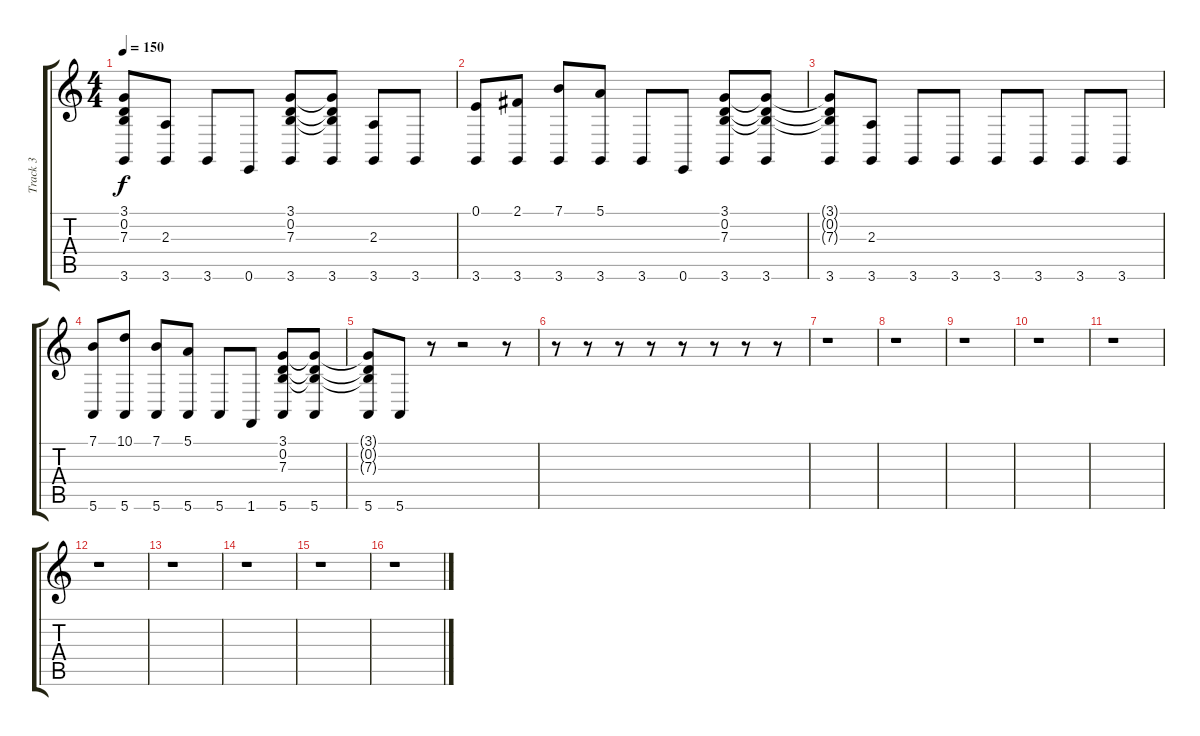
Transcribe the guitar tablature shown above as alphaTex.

\track ("Track 3" "Track 3") {instrument fx4atmosphere}
\staff {score tabs}
\tuning (E4 B3 G3 D3 A2 E2) {hide}
\ts (4 4)
\tempo 150
\clef g2
\ks c
(3.1{t} 0.2{t} 7.3{t} 3.6).8{dy f} (2.3 3.6).8 3.6.8 0.6.8 (3.1 0.2 7.3 3.6).8 (3.1{t} 0.2{t} 7.3{t} 3.6).8 (2.3 3.6).8 3.6.8 |
(0.1 3.6).8 (2.1 3.6).8 (7.1 3.6).8 (5.1 3.6).8 3.6.8 0.6.8 (3.1 0.2 7.3 3.6).8 (3.1{t} 0.2{t} 7.3{t} 3.6).8 |
(3.1{t} 0.2{t} 7.3{t} 3.6).8 (2.3 3.6).8 3.6.8 3.6.8 3.6.8 3.6.8 3.6.8 3.6.8 |
(7.1 5.6).8 (10.1 5.6).8 (7.1 5.6).8 (5.1 5.6).8 5.6.8 1.6.8 (3.1 0.2 7.3 5.6).8 (3.1{t} 0.2{t} 7.3{t} 5.6).8 |
(3.1{t} 0.2{t} 7.3{t} 5.6).8 5.6.8 r.8 r.2 r.8 |
r.8 r.8 r.8 r.8 r.8 r.8 r.8 r.8 |
r.1 |
r.1 |
r.1 |
r.1 |
r.1 |
r.1 |
r.1 |
r.1 |
r.1 |
r.1
